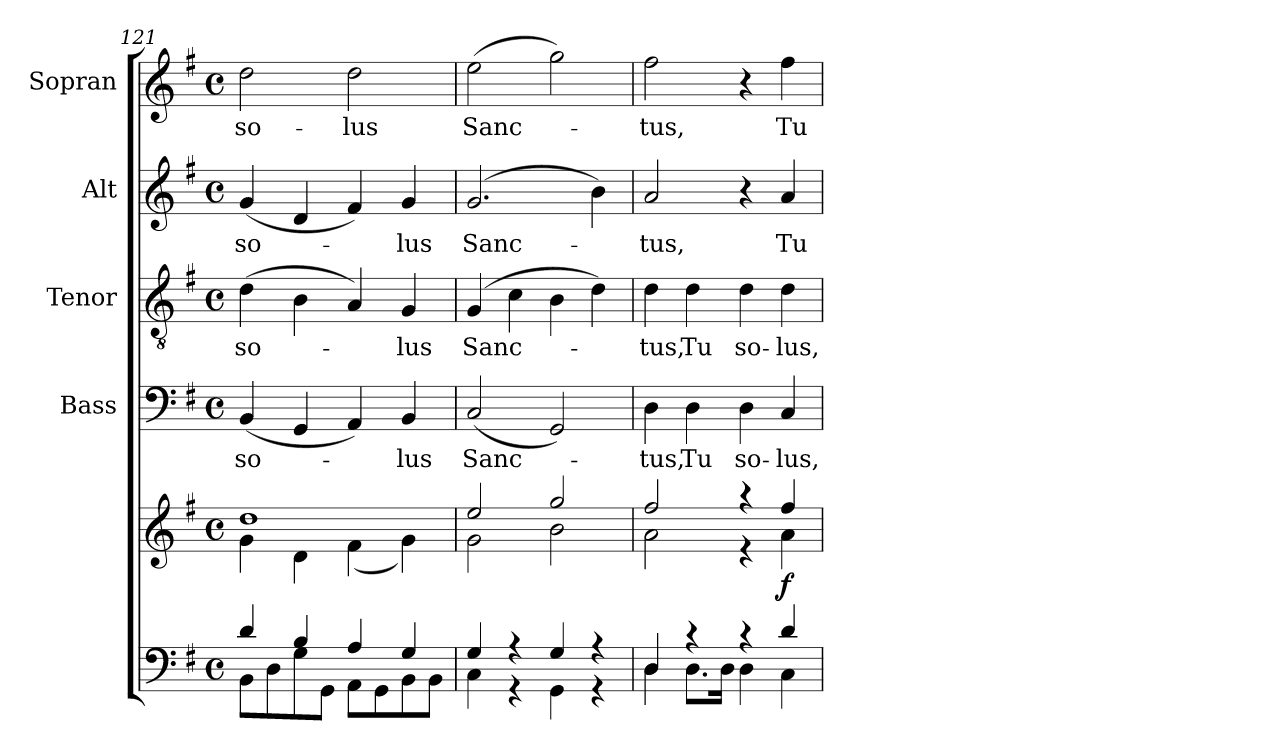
**kern	**kern	**dynam	**kern	**text	**kern	**text	**kern	**text	**kern	**text
*part5	*part5	*part5	*part4	*part4	*part3	*part3	*part2	*part2	*part1	*part1
*staff6	*staff5	*staff5/6	*staff4	*staff4	*staff3	*staff3	*staff2	*staff2	*staff1	*staff1
*	*	*	*I"Bass	*	*I"Tenor	*	*I"Alt	*	*I"Sopran	*
*	*	*	*I'B.	*	*I'T.	*	*I'A.	*	*I'S.	*
!!LO:LB:g=z
*clefF4	*clefG2	*	*clefF4	*	*clefGv2	*	*clefG2	*	*clefG2	*
*k[f#]	*k[f#]	*	*k[f#]	*	*k[f#]	*	*k[f#]	*	*k[f#]	*
*G:	*G:	*	*G:	*	*G:	*	*G:	*	*G:	*
*M4/4	*M4/4	*	*M4/4	*	*M4/4	*	*M4/4	*	*M4/4	*
*met(c)	*met(c)	*	*met(c)	*	*met(c)	*	*met(c)	*	*met(c)	*
=121	=121	=121	=121	=121	=121	=121	=121	=121	=121	=121
*^	*^	*	*	*	*	*	*	*	*	*
!	!	!	!	!	!	!LO:LY:b	!	!LO:LY:b	!	!LO:LY:b	!	!LO:LY:b
4d/	8BB\L	1dd	4g\	.	(<4BB/	so-	(>4d\	so-	(<4g/	so-	2dd\	so-
.	8D\	.	.	.	.	.	.	.	.	.	.	.
4B/	8G\	.	4d\	.	4GG/	.	4B\	.	4d/	.	.	.
.	8GG\J	.	.	.	.	.	.	.	.	.	.	.
!	!	!	!	!	!	!	!	!	!	!	!	!LO:LY:b
4A/	8AA\L	.	(>4f#\	.	4AA/)	.	4A/)	.	4f#/)	.	2dd\	-lus
.	8GG\	.	.	.	.	.	.	.	.	.	.	.
!	!	!	!	!	!	!LO:LY:b	!	!LO:LY:b	!	!LO:LY:b	!	!
4G/	8BB\	.	4g\)	.	4BB/	-lus	4G/	-lus	4g/	-lus	.	.
.	8BB\J	.	.	.	.	.	.	.	.	.	.	.
=122	=122	=122	=122	=122	=122	=122	=122	=122	=122	=122	=122	=122
!	!	!	!	!	!	!LO:LY:b	!	!LO:LY:b	!	!LO:LY:b	!	!LO:LY:b
4G/	4C\	2ee/	2g\	.	(<2C/	Sanc-	(4G/	Sanc-	(2.g/	Sanc-	(>2ee\	Sanc-
4r	4r	.	.	.	.	.	4c\	.	.	.	.	.
4G/	4GG\	2gg/	2b\	.	2GG/)	.	4B\	.	.	.	2gg\)	.
4r	4r	.	.	.	.	.	4d\)	.	4b\)	.	.	.
=123	=123	=123	=123	=123	=123	=123	=123	=123	=123	=123	=123	=123
!	!	!	!	!	!	!LO:LY:b	!	!LO:LY:b	!	!LO:LY:b	!	!LO:LY:b
4D/	4D\	2ff#/	2a\	.	4D\	-tus,	4d\	-tus,	2a/	-tus,	2ff#\	-tus,
!	!	!	!	!	!	!LO:LY:b	!	!LO:LY:b	!	!	!	!
4rc	8.D\L	.	.	.	4D\	Tu	4d\	Tu	.	.	.	.
.	16D\Jk	.	.	.	.	.	.	.	.	.	.	.
!	!	!	!	!	!	!LO:LY:b	!	!LO:LY:b	!	!	!	!
4rc	4D\	4r	4r	.	4D\	so-	4d\	so-	4r	.	4r	.
!	!	!	!	!LO:DY:b	!	!LO:LY:b	!	!LO:LY:b	!	!LO:LY:b	!	!LO:LY:b
4d!/	4C\	4ff#!/	4a!\	f	4C/	-lus,	4d\	-lus,	4a/	Tu	4ff#\	Tu
*v	*v	*	*	*	*	*	*	*	*	*	*	*
*	*v	*v	*	*	*	*	*	*	*	*	*
=	=	=	=	=	=	=	=	=	=	=
*-	*-	*-	*-	*-	*-	*-	*-	*-	*-	*-
